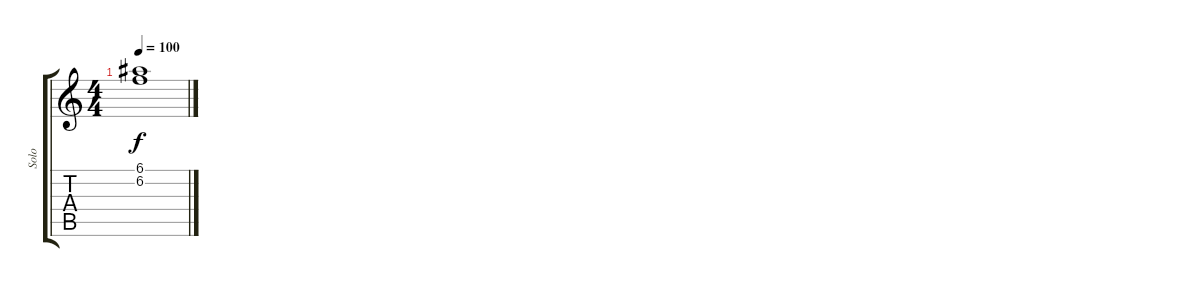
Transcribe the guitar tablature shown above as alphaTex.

\track ("Solo" "Solo") {instrument distortionguitar}
\staff {score tabs}
\tuning (E4 B3 G3 D3 A2 D2) {hide}
\ts (4 4)
\tempo 100
\clef g2
\ks c
(6.1 6.2).1{dy f}
